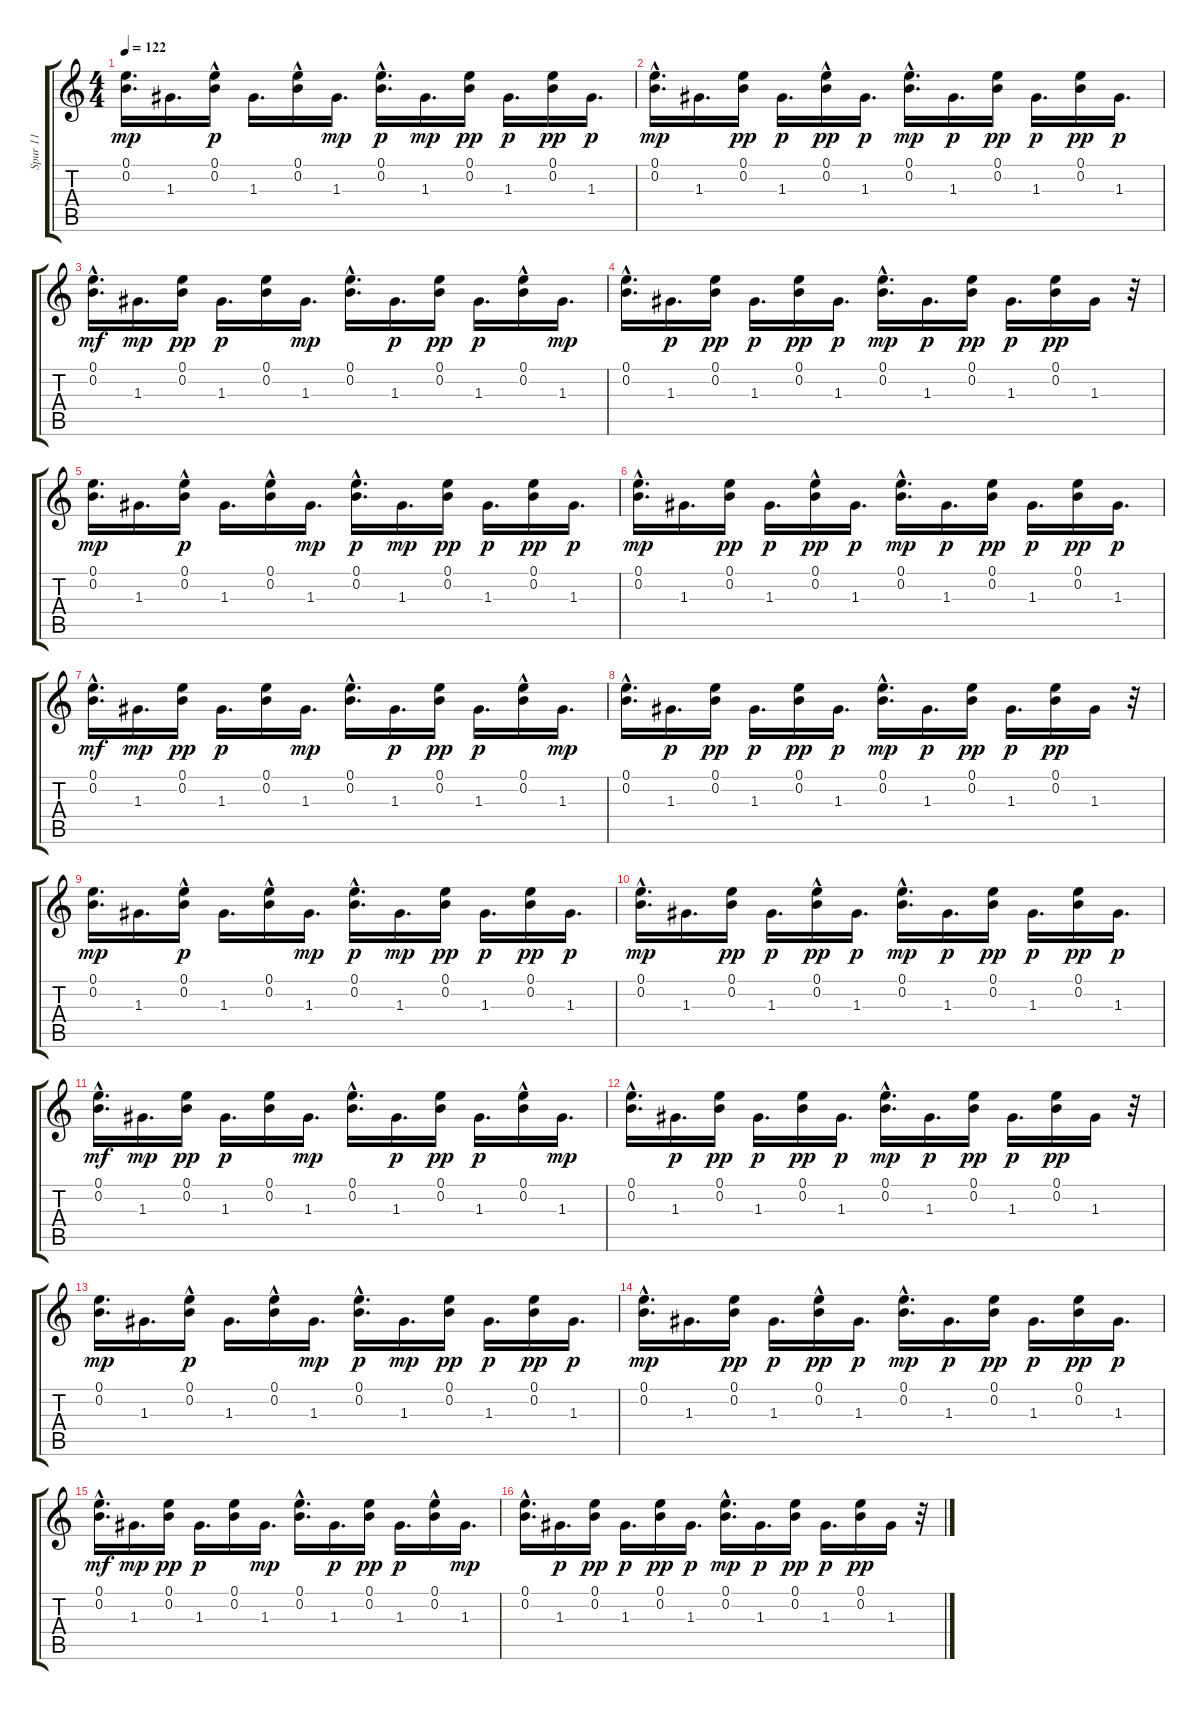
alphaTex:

\track ("Spur 11" "Spur 11") {instrument electricguitarclean}
\staff {score tabs}
\tuning (E4 B3 G3 D3 A2 E2) {hide}
\ts (4 4)
\tempo 122
\clef g2
\ks c
(0.1 0.2).16{d dy mp} 1.3.16{d} (0.1 0.2{hac}).16{dy p} 1.3.16{d} (0.1 0.2{hac}).16 1.3.16{d dy mp} (0.1 0.2{hac}).16{d dy p} 1.3.16{d dy mp} (0.1 0.2).16{dy pp} 1.3.16{d dy p} (0.1 0.2).16{dy pp} 1.3.16{d dy p} |
(0.1{hac} 0.2).16{d dy mp} 1.3.16{d} (0.1 0.2).16{dy pp} 1.3.16{d dy p} (0.1 0.2{hac}).16{dy pp} 1.3.16{d dy p} (0.1 0.2{hac}).16{d dy mp} 1.3.16{d dy p} (0.1 0.2).16{dy pp} 1.3.16{d dy p} (0.1 0.2).16{dy pp} 1.3.16{d dy p} |
(0.1 0.2{hac}).16{d dy mf} 1.3.16{d dy mp} (0.1 0.2).16{dy pp} 1.3.16{d dy p} (0.1 0.2).16 1.3.16{d dy mp} (0.1 0.2{hac}).16{d} 1.3.16{d dy p} (0.1 0.2).16{dy pp} 1.3.16{d dy p} (0.1 0.2{hac}).16 1.3.16{d dy mp} |
(0.1 0.2{hac}).16{d} 1.3.16{d dy p} (0.1 0.2).16{dy pp} 1.3.16{d dy p} (0.1 0.2).16{dy pp} 1.3.16{d dy p} (0.1 0.2{hac}).16{d dy mp} 1.3.16{d dy p} (0.1 0.2).16{dy pp} 1.3.16{d dy p} (0.1 0.2).16{dy pp} 1.3.16 r.32 |
(0.1 0.2).16{d dy mp} 1.3.16{d} (0.1 0.2{hac}).16{dy p} 1.3.16{d} (0.1 0.2{hac}).16 1.3.16{d dy mp} (0.1 0.2{hac}).16{d dy p} 1.3.16{d dy mp} (0.1 0.2).16{dy pp} 1.3.16{d dy p} (0.1 0.2).16{dy pp} 1.3.16{d dy p} |
(0.1{hac} 0.2).16{d dy mp} 1.3.16{d} (0.1 0.2).16{dy pp} 1.3.16{d dy p} (0.1 0.2{hac}).16{dy pp} 1.3.16{d dy p} (0.1 0.2{hac}).16{d dy mp} 1.3.16{d dy p} (0.1 0.2).16{dy pp} 1.3.16{d dy p} (0.1 0.2).16{dy pp} 1.3.16{d dy p} |
(0.1 0.2{hac}).16{d dy mf} 1.3.16{d dy mp} (0.1 0.2).16{dy pp} 1.3.16{d dy p} (0.1 0.2).16 1.3.16{d dy mp} (0.1 0.2{hac}).16{d} 1.3.16{d dy p} (0.1 0.2).16{dy pp} 1.3.16{d dy p} (0.1 0.2{hac}).16 1.3.16{d dy mp} |
(0.1 0.2{hac}).16{d} 1.3.16{d dy p} (0.1 0.2).16{dy pp} 1.3.16{d dy p} (0.1 0.2).16{dy pp} 1.3.16{d dy p} (0.1 0.2{hac}).16{d dy mp} 1.3.16{d dy p} (0.1 0.2).16{dy pp} 1.3.16{d dy p} (0.1 0.2).16{dy pp} 1.3.16 r.32 |
(0.1 0.2).16{d dy mp} 1.3.16{d} (0.1 0.2{hac}).16{dy p} 1.3.16{d} (0.1 0.2{hac}).16 1.3.16{d dy mp} (0.1 0.2{hac}).16{d dy p} 1.3.16{d dy mp} (0.1 0.2).16{dy pp} 1.3.16{d dy p} (0.1 0.2).16{dy pp} 1.3.16{d dy p} |
(0.1{hac} 0.2).16{d dy mp} 1.3.16{d} (0.1 0.2).16{dy pp} 1.3.16{d dy p} (0.1 0.2{hac}).16{dy pp} 1.3.16{d dy p} (0.1 0.2{hac}).16{d dy mp} 1.3.16{d dy p} (0.1 0.2).16{dy pp} 1.3.16{d dy p} (0.1 0.2).16{dy pp} 1.3.16{d dy p} |
(0.1 0.2{hac}).16{d dy mf} 1.3.16{d dy mp} (0.1 0.2).16{dy pp} 1.3.16{d dy p} (0.1 0.2).16 1.3.16{d dy mp} (0.1 0.2{hac}).16{d} 1.3.16{d dy p} (0.1 0.2).16{dy pp} 1.3.16{d dy p} (0.1 0.2{hac}).16 1.3.16{d dy mp} |
(0.1 0.2{hac}).16{d} 1.3.16{d dy p} (0.1 0.2).16{dy pp} 1.3.16{d dy p} (0.1 0.2).16{dy pp} 1.3.16{d dy p} (0.1 0.2{hac}).16{d dy mp} 1.3.16{d dy p} (0.1 0.2).16{dy pp} 1.3.16{d dy p} (0.1 0.2).16{dy pp} 1.3.16 r.32 |
(0.1 0.2).16{d dy mp} 1.3.16{d} (0.1 0.2{hac}).16{dy p} 1.3.16{d} (0.1 0.2{hac}).16 1.3.16{d dy mp} (0.1 0.2{hac}).16{d dy p} 1.3.16{d dy mp} (0.1 0.2).16{dy pp} 1.3.16{d dy p} (0.1 0.2).16{dy pp} 1.3.16{d dy p} |
(0.1{hac} 0.2).16{d dy mp} 1.3.16{d} (0.1 0.2).16{dy pp} 1.3.16{d dy p} (0.1 0.2{hac}).16{dy pp} 1.3.16{d dy p} (0.1 0.2{hac}).16{d dy mp} 1.3.16{d dy p} (0.1 0.2).16{dy pp} 1.3.16{d dy p} (0.1 0.2).16{dy pp} 1.3.16{d dy p} |
(0.1 0.2{hac}).16{d dy mf} 1.3.16{d dy mp} (0.1 0.2).16{dy pp} 1.3.16{d dy p} (0.1 0.2).16 1.3.16{d dy mp} (0.1 0.2{hac}).16{d} 1.3.16{d dy p} (0.1 0.2).16{dy pp} 1.3.16{d dy p} (0.1 0.2{hac}).16 1.3.16{d dy mp} |
(0.1 0.2{hac}).16{d} 1.3.16{d dy p} (0.1 0.2).16{dy pp} 1.3.16{d dy p} (0.1 0.2).16{dy pp} 1.3.16{d dy p} (0.1 0.2{hac}).16{d dy mp} 1.3.16{d dy p} (0.1 0.2).16{dy pp} 1.3.16{d dy p} (0.1 0.2).16{dy pp} 1.3.16 r.32
